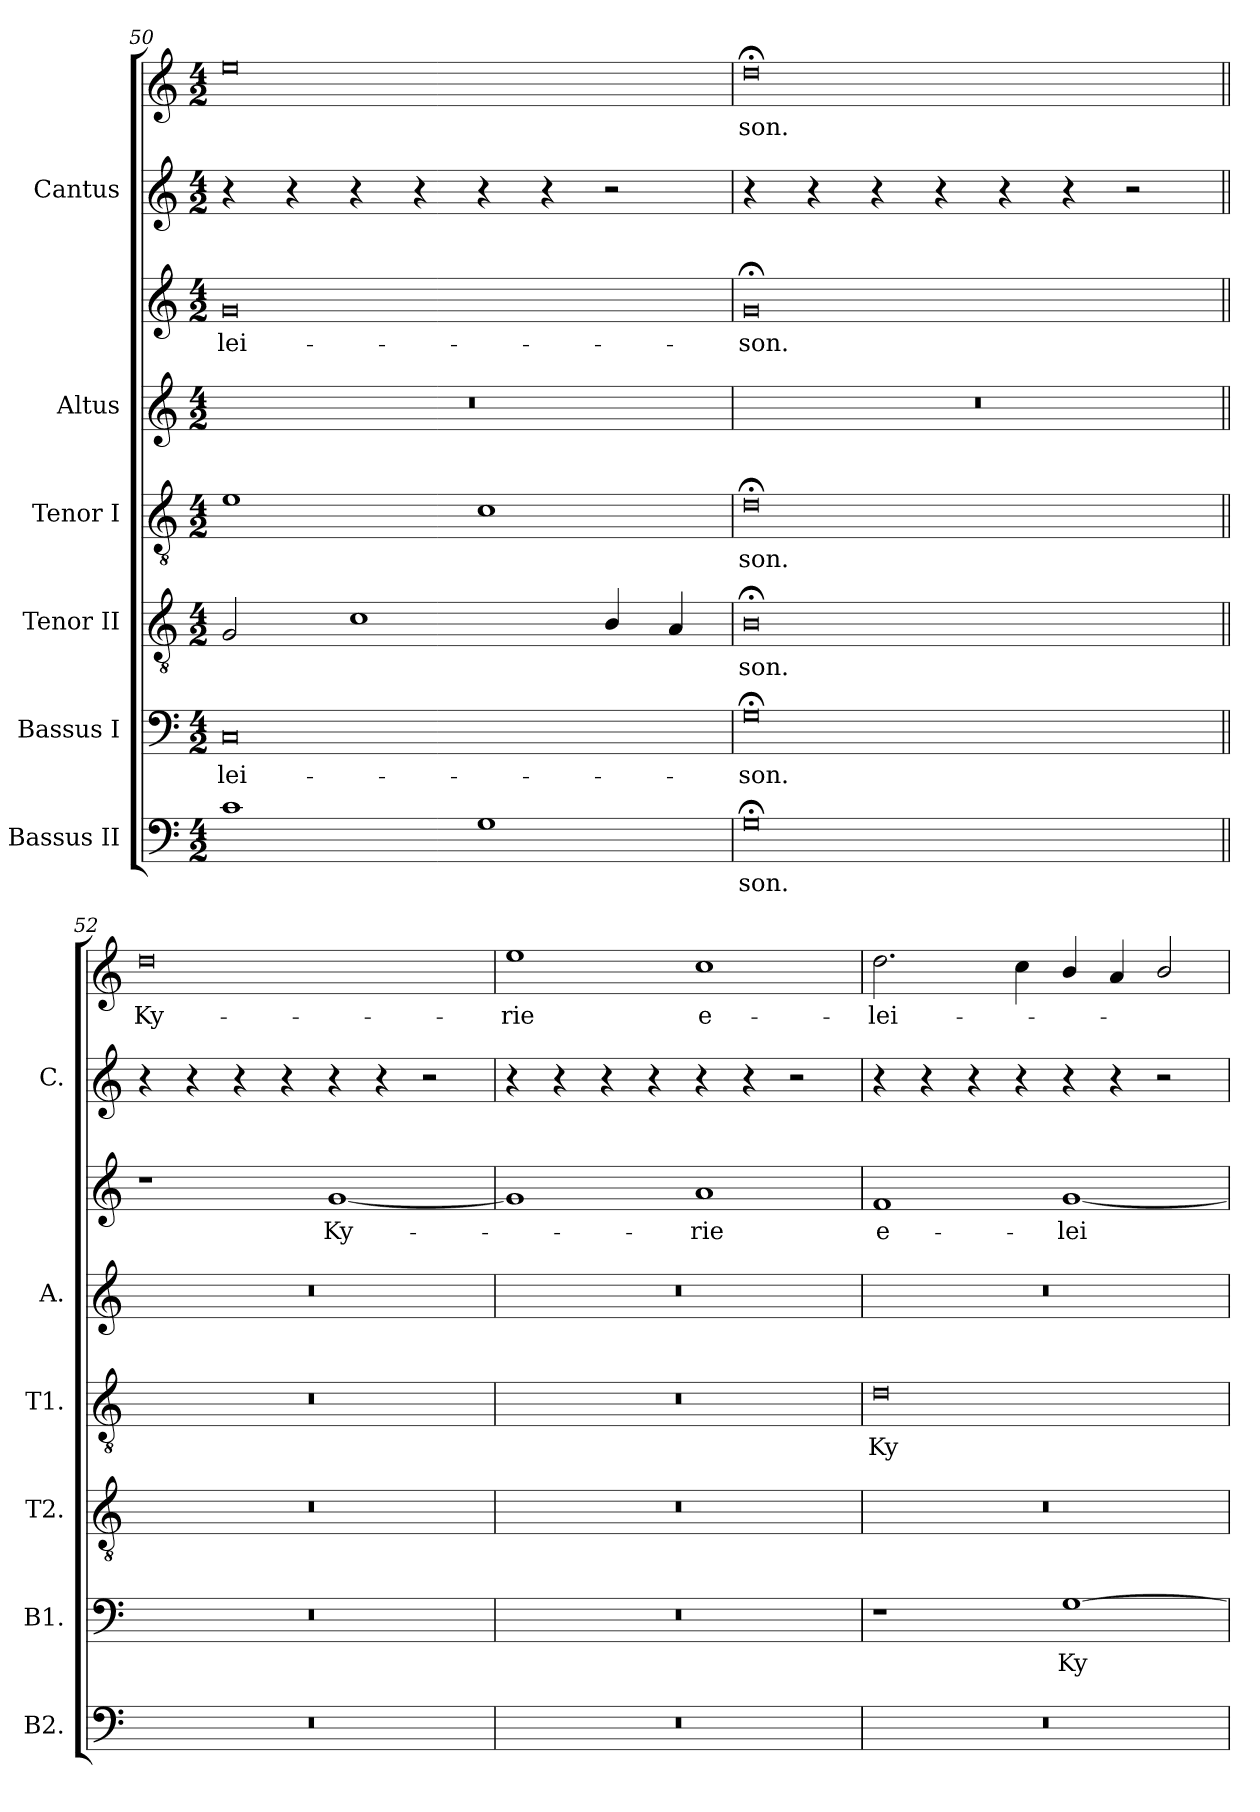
**kern	**text	**kern	**text	**kern	**text	**kern	**text	**kern	**kern	**text	**kern	**kern	**text
*part6	*part6	*part5	*part5	*part4	*part4	*part3	*part3	*part2	*part2	*part2	*part1	*part1	*part1
*staff8	*staff8	*staff7	*staff7	*staff6	*staff6	*staff5	*staff5	*staff4	*staff3	*staff3	*staff2	*staff1	*staff1
*I"Bassus II	*	*I"Bassus I	*	*I"Tenor II	*	*I"Tenor I	*	*I"Altus	*	*	*I"Cantus	*	*
*I'B2.	*	*I'B1.	*	*I'T2.	*	*I'T1.	*	*I'A.	*	*	*I'C.	*	*
*clefF4	*	*clefF4	*	*clefGv2	*	*clefGv2	*	*clefG2	*clefG2	*	*clefG2	*clefG2	*
*	*	*	*	*ITrd7c12	*	*ITrd7c12	*	*	*	*	*	*	*
*k[]	*	*k[]	*	*k[]	*	*k[]	*	*k[]	*k[]	*	*k[]	*k[]	*
*C:	*	*C:	*	*C:	*	*C:	*	*C:	*C:	*	*C:	*C:	*
*M4/2	*	*M4/2	*	*M4/2	*	*M4/2	*	*M4/2	*M4/2	*	*M4/2	*M4/2	*
=50	=50	=50	=50	=50	=50	=50	=50	=50	=50	=50	=50	=50	=50
!	!	!	!LO:LY:b:color=#000000	!	!	!	!	!LO:N:vis=1	!	!	!	!	!
!	!	!	!	!	!	!	!	!	!	!LO:LY:b:color=#000000	!	!	!
1ci	.	0Ci	-lei-	2GGi/	.	1Ei	.	0r	0gi	-lei-	4r	0eei	.
.	.	.	.	.	.	.	.	.	.	.	4r	.	.
.	.	.	.	1Ci	.	.	.	.	.	.	4r	.	.
.	.	.	.	.	.	.	.	.	.	.	4r	.	.
1Gi	.	.	.	.	.	1Ci	.	.	.	.	4r	.	.
.	.	.	.	.	.	.	.	.	.	.	4r	.	.
.	.	.	.	4BBi/	.	.	.	.	.	.	2r	.	.
.	.	.	.	4AAi/	.	.	.	.	.	.	.	.	.
=51	=51	=51	=51	=51	=51	=51	=51	=51	=51	=51	=51	=51	=51
!	!LO:LY:b:color=#000000	!	!	!	!	!	!	!	!	!	!	!	!
!	!	!	!LO:LY:b:color=#000000	!	!	!	!	!	!	!	!	!	!
!	!	!	!	!	!LO:LY:b:color=#000000	!	!	!	!	!	!	!	!
!	!	!	!	!	!	!	!LO:LY:b:color=#000000	!LO:N:vis=1	!	!	!	!	!
!	!	!	!	!	!	!	!	!	!	!LO:LY:b:color=#000000	!	!	!
!	!	!	!	!	!	!	!	!	!	!	!	!	!LO:LY:b:color=#000000
0G;i	-son.	0G;i	-son.	0BB;i	-son.	0D;i	-son.	0r	0g;i	-son.	4r	0dd;i	-son.
.	.	.	.	.	.	.	.	.	.	.	4r	.	.
.	.	.	.	.	.	.	.	.	.	.	4r	.	.
.	.	.	.	.	.	.	.	.	.	.	4r	.	.
.	.	.	.	.	.	.	.	.	.	.	4r	.	.
.	.	.	.	.	.	.	.	.	.	.	4r	.	.
.	.	.	.	.	.	.	.	.	.	.	2r	.	.
!!LO:PB:g=z
=52||	=52||	=52||	=52||	=52||	=52||	=52||	=52||	=52||	=52||	=52||	=52||	=52||	=52||
!LO:N:vis=1	!	!LO:N:vis=1	!	!LO:N:vis=1	!	!LO:N:vis=1	!	!LO:N:vis=1	!	!	!	!	!
!	!	!	!	!	!	!	!	!	!	!	!	!	!LO:LY:b:color=#000000
0r	.	0r	.	0r	.	0r	.	0r	1r	.	4r	0ddi	Ky-
.	.	.	.	.	.	.	.	.	.	.	4r	.	.
.	.	.	.	.	.	.	.	.	.	.	4r	.	.
.	.	.	.	.	.	.	.	.	.	.	4r	.	.
!	!	!	!	!	!	!	!	!	!	!LO:LY:b:color=#000000	!	!	!
.	.	.	.	.	.	.	.	.	[1gi	Ky-	4r	.	.
.	.	.	.	.	.	.	.	.	.	.	4r	.	.
.	.	.	.	.	.	.	.	.	.	.	2r	.	.
=53	=53	=53	=53	=53	=53	=53	=53	=53	=53	=53	=53	=53	=53
!LO:N:vis=1	!	!LO:N:vis=1	!	!LO:N:vis=1	!	!LO:N:vis=1	!	!LO:N:vis=1	!	!	!	!	!
!	!	!	!	!	!	!	!	!	!	!	!	!	!LO:LY:b:color=#000000
0r	.	0r	.	0r	.	0r	.	0r	1gi]	.	4r	1eei	-rie
.	.	.	.	.	.	.	.	.	.	.	4r	.	.
.	.	.	.	.	.	.	.	.	.	.	4r	.	.
.	.	.	.	.	.	.	.	.	.	.	4r	.	.
!	!	!	!	!	!	!	!	!	!	!LO:LY:b:color=#000000	!	!	!
!	!	!	!	!	!	!	!	!	!	!	!	!	!LO:LY:b:color=#000000
.	.	.	.	.	.	.	.	.	1ai	-rie	4r	1cci	e-
.	.	.	.	.	.	.	.	.	.	.	4r	.	.
.	.	.	.	.	.	.	.	.	.	.	2r	.	.
=54	=54	=54	=54	=54	=54	=54	=54	=54	=54	=54	=54	=54	=54
!LO:N:vis=1	!	!	!	!LO:N:vis=1	!	!	!	!	!	!	!	!	!
!	!	!	!	!	!	!	!LO:LY:b:color=#000000	!LO:N:vis=1	!	!	!	!	!
!	!	!	!	!	!	!	!	!	!	!LO:LY:b:color=#000000	!	!	!
!	!	!	!	!	!	!	!	!	!	!	!	!	!LO:LY:b:color=#000000
0r	.	1r	.	0r	.	0Di	Ky-	0r	1fi	e-	4r	2.ddi\	-lei-
.	.	.	.	.	.	.	.	.	.	.	4r	.	.
.	.	.	.	.	.	.	.	.	.	.	4r	.	.
.	.	.	.	.	.	.	.	.	.	.	4r	4cci\	.
!	!	!	!LO:LY:b:color=#000000	!	!	!	!	!	!	!	!	!	!
!	!	!	!	!	!	!	!	!	!	!LO:LY:b:color=#000000	!	!	!
.	.	[1Gi	Ky-	.	.	.	.	.	[1gi	-lei-	4r	4bi/	.
.	.	.	.	.	.	.	.	.	.	.	4r	4ai/	.
.	.	.	.	.	.	.	.	.	.	.	2r	2bi/	.
=	=	=	=	=	=	=	=	=	=	=	=	=	=
*-	*-	*-	*-	*-	*-	*-	*-	*-	*-	*-	*-	*-	*-
